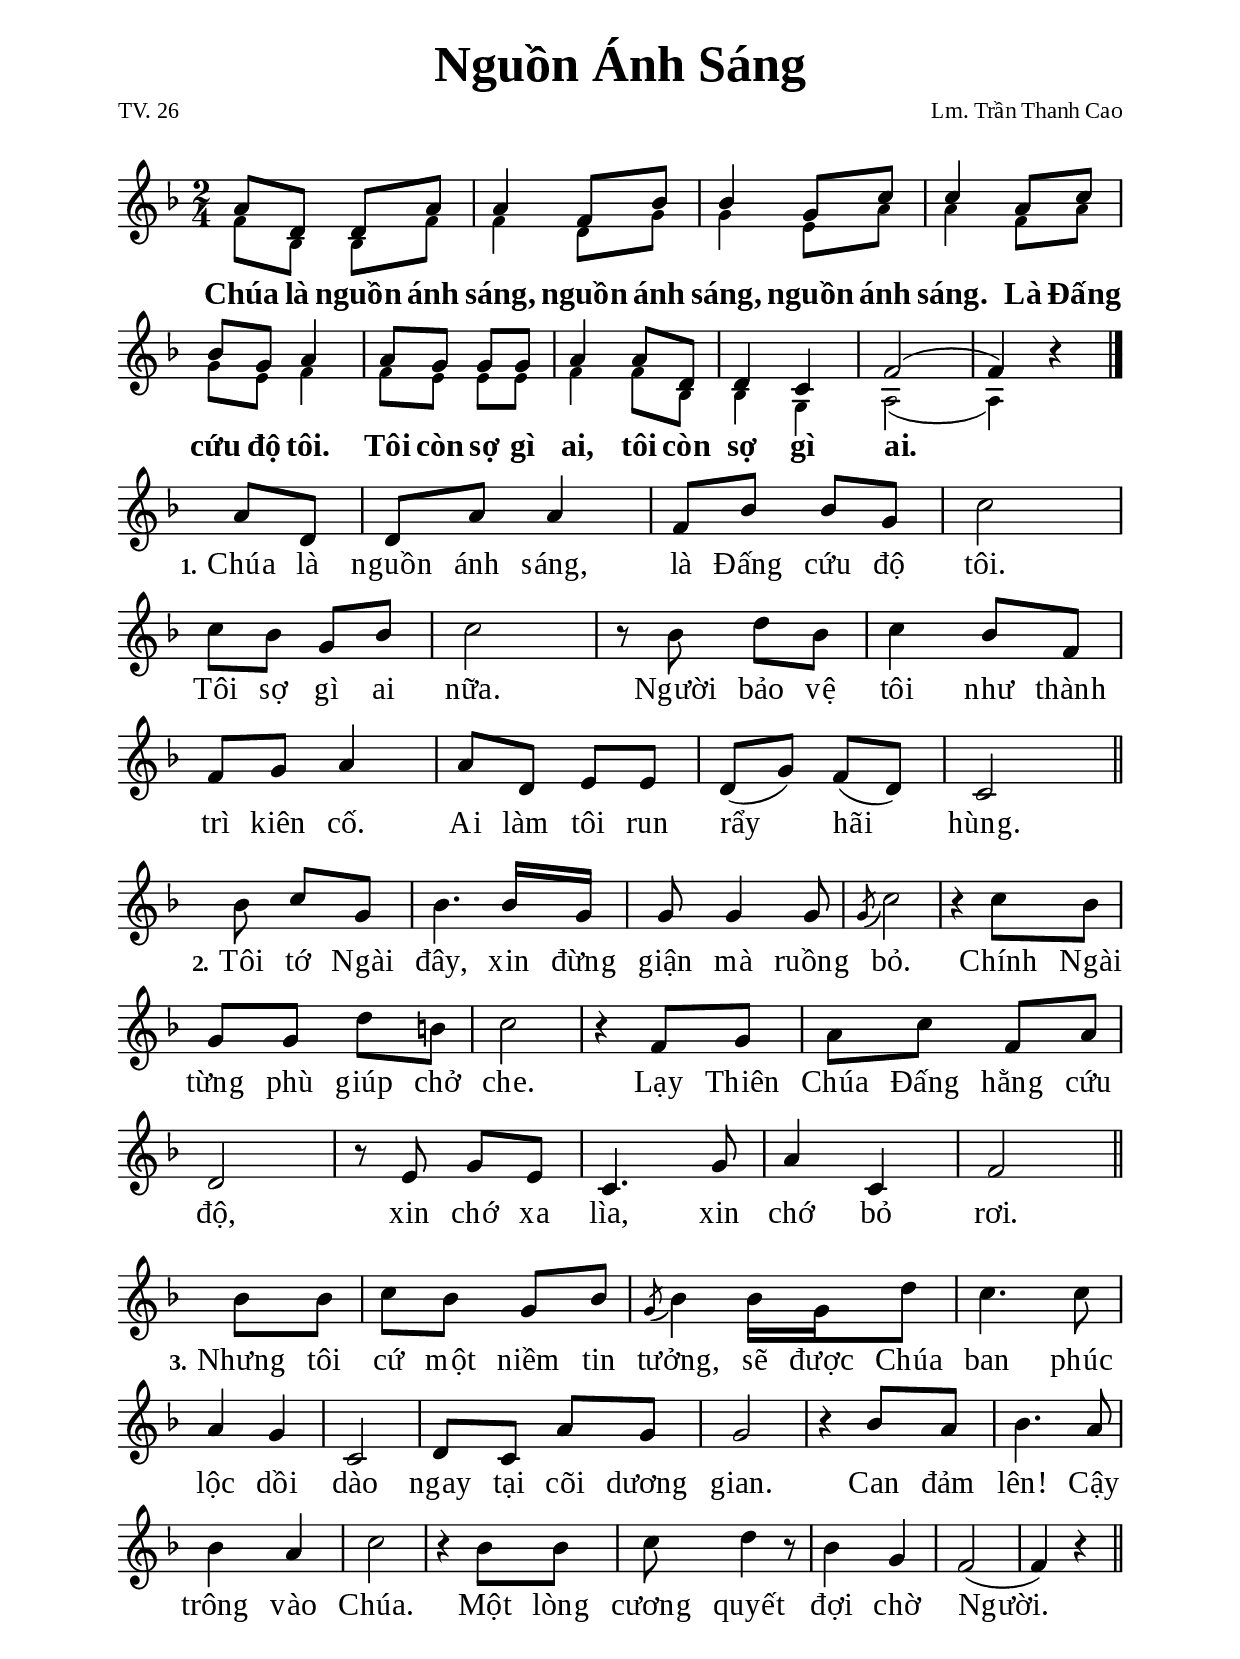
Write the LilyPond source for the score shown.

% Cài đặt chung
\version "2.20.0"
\include "english.ly"

\header {
  title = \markup { \fontsize #3 "Nguồn Ánh Sáng" }
  poet = "TV. 26"
  composer = "Lm. Trần Thanh Cao"
  arranger = " "
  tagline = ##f
}

\paper {
  #(set-paper-size "a4")
  top-margin = 10\mm
  bottom-margin = 10\mm
  left-margin = 20\mm
  right-margin = 20\mm
  indent = #0
  #(define fonts
    (make-pango-font-tree
      "Liberation Serif"
      "Liberation Serif"
      "Liberation Serif"
      (/ 20 20)))
  page-count = #1
}

% Nhạc điệp khúc
nhacDiepKhucSop = \relative c'' {
  a8 d, d a' |
  a4 f8 bf |
  bf4 g8 c |
  c4 a8 c |
  bf8 g a4 |
  a8 g g g |
  a4a8 d, |
  d4 c |
  f2 ( |
  f4) r \bar "|."
}

nhacDiepKhucBas = \relative c' {
  f8 bf, bf f' |
  f4 d8 g |
  g4 e8 a |
  a4 f8 a |
  g e f4 |
  f8 e e e |
  f4 f8 bf, |
  bf4 g |
  a2 ( |
  a4) r
}

% Nhạc phiên khúc
nhacPhienKhucMot = \relative c'' {
  \partial 4 a8 d, |
  d a' a4 |
  f8 bf bf g |
  c2 |
  c8 bf g bf |
  c2 |
  r8 bf d bf |
  c4 bf8 f |
  f g a4 |
  a8 d, e e |
  d (g) f (d) |
  c2 \bar "||"
}

nhacPhienKhucHai = \relative c'' {
  \partial 4. bf8 c g |
  bf4. bf16 g |
  g8 g4 g8 |
  \acciaccatura g8 c2 |
  r4 c8 bf |
  g g d' b! |
  c2 |
  r4 f,8 g |
  a c f, a |
  d,2 |
  r8 e g e |
  c4. g'8 |
  a4 c, |
  f2 \bar "||"
}

nhacPhienKhucBa = \relative c'' {
  \partial 4 bf8 bf |
  c bf g bf |
  \acciaccatura g8 bf4 bf16 g d'8 |
  c4. c8 |
  a4 g |
  c,2 |
  d8 c a' g |
  g2 |
  r4 bf8 a |
  bf4. a8 |
  bf4 a |
  c2 |
  r4 bf8 bf |
  c d4 r8 |
  bf4 g |
  f2 ( |
  f4) r \bar "||"
}

% Lời điệp khúc
loiDiepKhuc = \lyricmode {
  Chúa là nguồn ánh sáng, nguồn ánh sáng, nguồn ánh sáng.
  Là Đấng cứu độ tôi.
  Tôi còn sợ gì ai,
  tôi còn sợ gì ai.
}

% Lời phiên khúc
loiPhienKhucMot = \lyricmode {
  \set stanza = #"1."
  Chúa là nguồn ánh sáng, là Đấng cứu độ tôi.
  Tôi sợ gì ai nữa.
  Người bảo vệ tôi như thành trì kiên cố.
  Ai làm tôi run rẩy hãi hùng.
}

loiPhienKhucHai = \lyricmode {
  \set stanza = #"2."
  Tôi tớ Ngài đây, xin đừng giận mà ruồng bỏ.
  Chính Ngài từng phù giúp chở che.
  Lạy Thiên Chúa Đấng hằng cứu độ,
  xin chớ xa lìa,
  xin chớ bỏ rơi.
}

loiPhienKhucBa = \lyricmode {
  \set stanza = #"3."
  Nhưng tôi cứ một niềm tin tưởng,
  sẽ được Chúa ban phúc lộc dồi dào ngay tại cõi dương gian.
  Can đảm lên! Cậy trông vào Chúa.
  Một lòng cương quyết đợi chờ Người.
}


% Dàn trang
\score {
  \new ChoirStaff <<
    \new Staff = diepKhuc \with {
        \consists "Merge_rests_engraver"
        \magnifyStaff #(magstep +1)
      }
      <<
      \new Voice = beSop {
        \voiceOne \key f \major \time 2/4 \nhacDiepKhucSop
      }
      \new Voice = beBas {
        \override NoteHead.font-size = #-2
        \voiceTwo \key f \major \time 2/4 \nhacDiepKhucBas
      }
    >>
    \new Lyrics \lyricsto beSop \loiDiepKhuc
  >>
  \layout {
    \override Lyrics.LyricText.font-series = #'bold
    \override Lyrics.LyricText.font-size = #+3
    \override Lyrics.LyricSpace.minimum-distance = #0.5
    \override Score.BarNumber.break-visibility = ##(#f #f #f)
  }
}

\score {
  \new ChoirStaff <<
    \new Staff = phienKhuc \with {
        \magnifyStaff #(magstep +1)
      }
      <<
      \new Voice = beSop {
        \key f \major \time 2/4 \nhacPhienKhucMot
      }
    >>
    \new Lyrics \lyricsto beSop \loiPhienKhucMot
  >>
  \layout {
    \override Staff.TimeSignature.transparent = ##t
    \override Lyrics.LyricText.font-size = #+3
    \override Lyrics.LyricSpace.minimum-distance = #2.0
    \override Score.BarNumber.break-visibility = ##(#f #f #f)
  }
}

\score {
  \new ChoirStaff <<
    \new Staff = phienKhuc \with {
        \magnifyStaff #(magstep +1)
      }
      <<
      \new Voice = beSop {
        \key f \major \time 2/4 \nhacPhienKhucHai
      }
    >>
    \new Lyrics \lyricsto beSop \loiPhienKhucHai
  >>
  \layout {
    \override Staff.TimeSignature.transparent = ##t
    \override Lyrics.LyricText.font-size = #+3
    \override Lyrics.LyricSpace.minimum-distance = #2.0
    \override Score.BarNumber.break-visibility = ##(#f #f #f)
  }
}

\score {
  \new ChoirStaff <<
    \new Staff = phienKhuc \with {
        \magnifyStaff #(magstep +1)
      }
      <<
      \new Voice = beSop {
        \key f \major \time 2/4 \nhacPhienKhucBa
      }
    >>
    \new Lyrics \lyricsto beSop \loiPhienKhucBa
  >>
  \layout {
    \override Staff.TimeSignature.transparent = ##t
    \override Lyrics.LyricText.font-size = #+3
    \override Lyrics.LyricSpace.minimum-distance = #2.0
    \override Score.BarNumber.break-visibility = ##(#f #f #f)
  }
}
